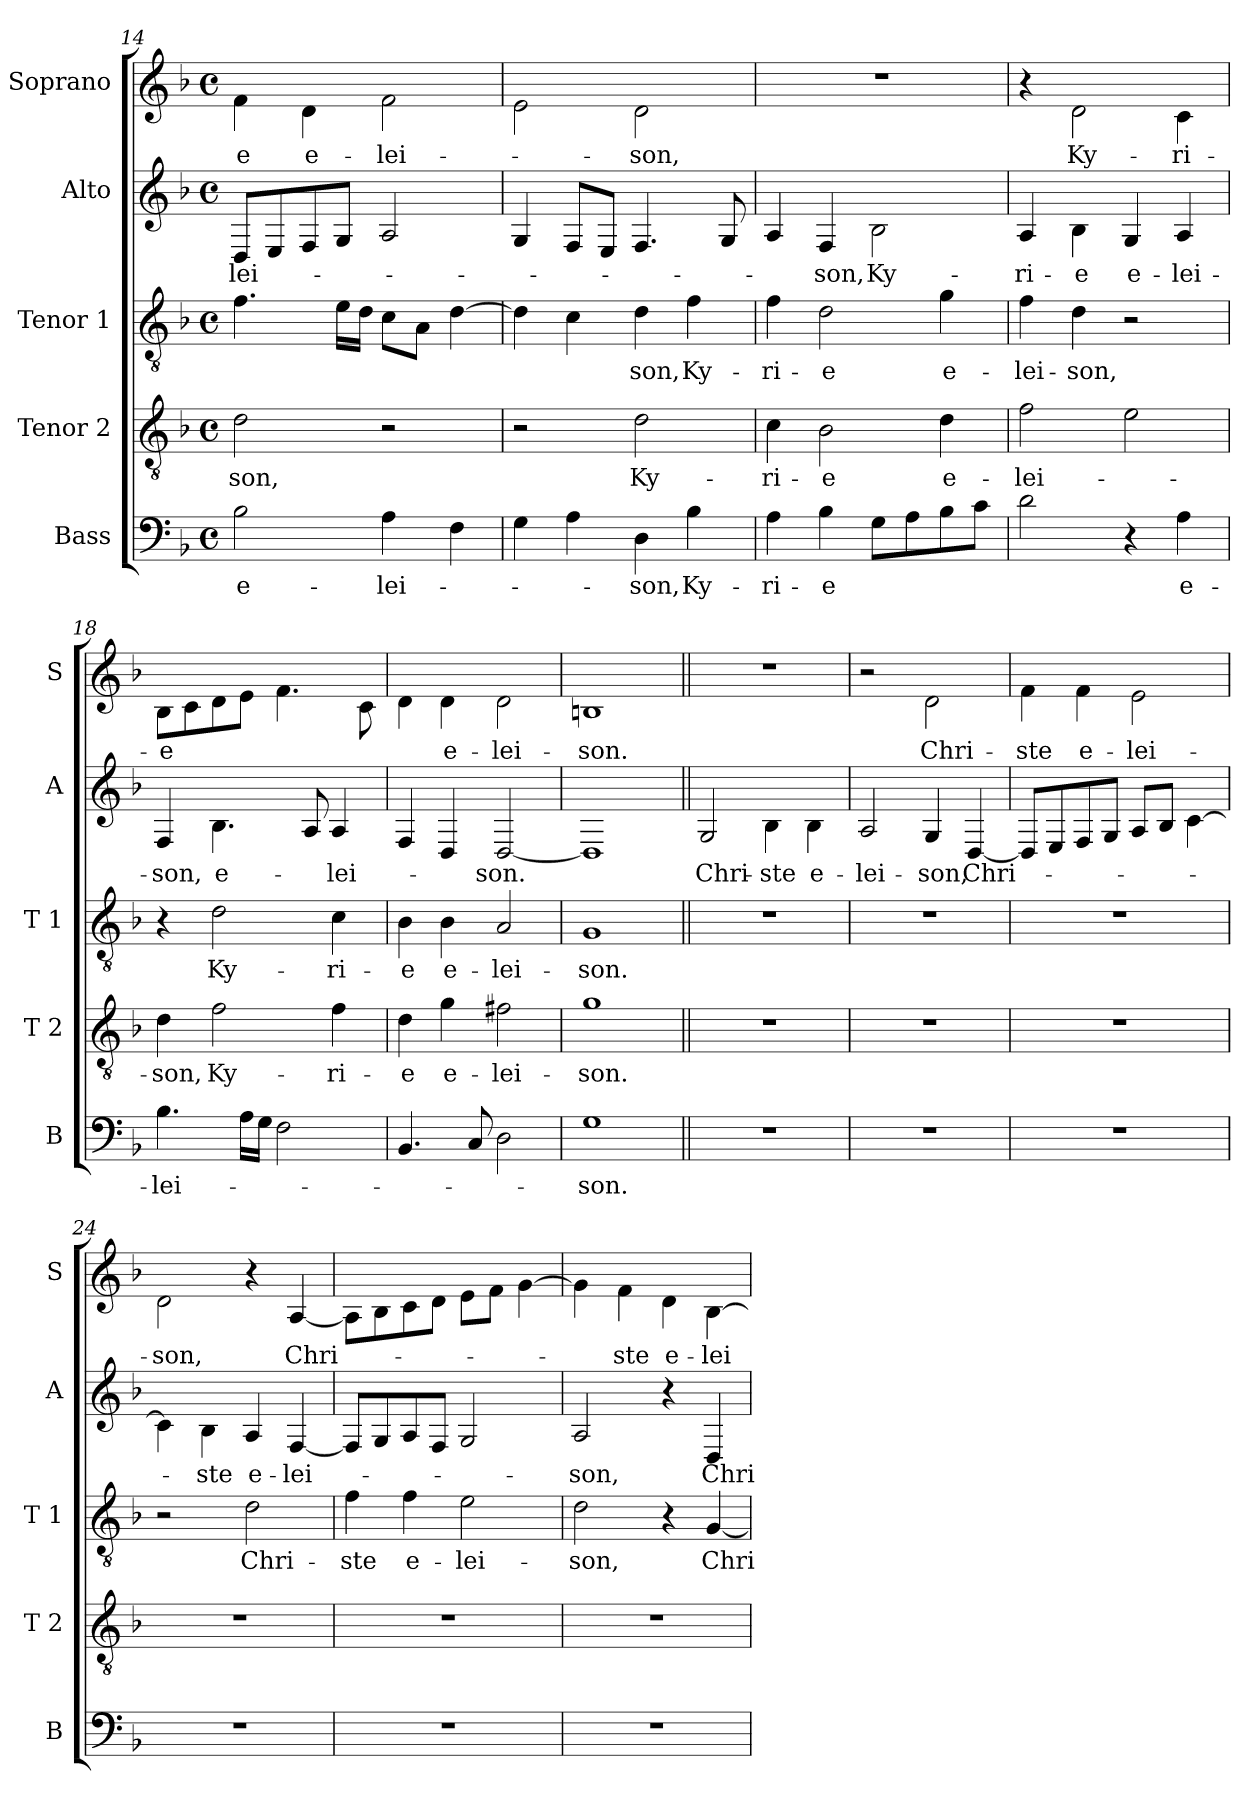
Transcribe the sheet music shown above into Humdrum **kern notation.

**kern	**text	**kern	**text	**kern	**text	**kern	**text	**kern	**text
*part5	*part5	*part4	*part4	*part3	*part3	*part2	*part2	*part1	*part1
*staff5	*staff5	*staff4	*staff4	*staff3	*staff3	*staff2	*staff2	*staff1	*staff1
*I"Bass	*	*I"Tenor 2	*	*I"Tenor 1	*	*I"Alto	*	*I"Soprano	*
*I'B	*	*I'T 2	*	*I'T 1	*	*I'A	*	*I'S	*
*clefF4	*	*clefGv2	*	*clefGv2	*	*clefG2	*	*clefG2	*
*	*	*	*	*	*	*ITrd-7c-12	*	*ITrd-7c-12	*
*k[b-]	*	*k[b-]	*	*k[b-]	*	*k[b-]	*	*k[b-]	*
*d:	*	*d:	*	*d:	*	*d:	*	*d:	*
*M4/4	*	*M4/4	*	*M4/4	*	*M4/4	*	*M4/4	*
*met(c)	*	*met(c)	*	*met(c)	*	*met(c)	*	*met(c)	*
=14	=14	=14	=14	=14	=14	=14	=14	=14	=14
2B-\	e-	2d\	-son,	4.f\	.	8d/L	-lei-	4ff\	-e
.	.	.	.	.	.	8e/	.	.	.
.	.	.	.	.	.	8f/	.	4dd\	e-
.	.	.	.	16e\LL	.	8g/J	.	.	.
.	.	.	.	16d\JJ	.	.	.	.	.
4A\	-lei-	2r	.	8c\L	.	2a/	.	2ff\	-lei-
.	.	.	.	8A\J	.	.	.	.	.
4F\	.	.	.	[4d\	.	.	.	.	.
=15	=15	=15	=15	=15	=15	=15	=15	=15	=15
4G\	.	2r	.	4d\]	.	4g/	.	2ee\	.
4A\	.	.	.	4c\	.	8f/L	.	.	.
.	.	.	.	.	.	8e/J	.	.	.
4D\	-son,	2d\	Ky-	4d\	-son,	4.f/	.	2dd\	-son,
4B-\	Ky-	.	.	4f\	Ky-	.	.	.	.
.	.	.	.	.	.	8g/	.	.	.
=16	=16	=16	=16	=16	=16	=16	=16	=16	=16
4A\	-ri-	4c\	-ri-	4f\	-ri-	4a/	.	1r	.
4B-\	-e	2B-\	-e	2d\	-e	4f/	-son,	.	.
8G\L	.	.	.	.	.	2b-\	Ky-	.	.
8A\	.	.	.	.	.	.	.	.	.
8B-\	.	4d\	e-	4g\	e-	.	.	.	.
8c\J	.	.	.	.	.	.	.	.	.
=17	=17	=17	=17	=17	=17	=17	=17	=17	=17
2d\	.	2f\	-lei-	4f\	-lei-	4a/	-ri-	4r	.
.	.	.	.	4d\	-son,	4b-\	-e	2dd\	Ky-
4r	.	2e\	.	2r	.	4g/	e-	.	.
4A\	e-	.	.	.	.	4a/	-lei-	4cc\	-ri-
!!LO:LB:g=z
=18	=18	=18	=18	=18	=18	=18	=18	=18	=18
4.B-\	-lei-	4d\	-son,	4r	.	4f/	-son,	8b-\L	-e
.	.	.	.	.	.	.	.	8cc\	.
.	.	2f\	Ky-	2d\	Ky-	4.b-\	e-	8dd\	.
16A\LL	.	.	.	.	.	.	.	8ee\J	.
16G\JJ	.	.	.	.	.	.	.	.	.
2F\	.	.	.	.	.	.	.	4.ff\	.
.	.	.	.	.	.	8a/	.	.	.
.	.	4f\	-ri-	4c\	-ri-	4a/	-lei-	.	.
.	.	.	.	.	.	.	.	8cc\	.
=19	=19	=19	=19	=19	=19	=19	=19	=19	=19
4.BB-/	.	4d\	-e	4B-\	-e	4f/	.	4dd\	.
.	.	4g\	e-	4B-\	e-	4d/	.	4dd\	e-
8C/	.	.	.	.	.	.	.	.	.
2D\	.	2f#X\	-lei-	2A/	-lei-	[2d/	-son.	2dd\	-lei-
=20	=20	=20	=20	=20	=20	=20	=20	=20	=20
1G	-son.	1g	-son.	1G	-son.	1d]	.	1bn	-son.
=21||	=21||	=21||	=21||	=21||	=21||	=21||	=21||	=21||	=21||
1r	.	1r	.	1r	.	2g/	Chri-	1r	.
.	.	.	.	.	.	4b-\	-ste	.	.
.	.	.	.	.	.	4b-\	e-	.	.
=22	=22	=22	=22	=22	=22	=22	=22	=22	=22
1r	.	1r	.	1r	.	2a/	-lei-	2r	.
.	.	.	.	.	.	4g/	-son,	2dd\	Chri-
.	.	.	.	.	.	[4d/	Chri-	.	.
=23	=23	=23	=23	=23	=23	=23	=23	=23	=23
1r	.	1r	.	1r	.	8d/L]	.	4ff\	-ste
.	.	.	.	.	.	8e/	.	.	.
.	.	.	.	.	.	8f/	.	4ff\	e-
.	.	.	.	.	.	8g/J	.	.	.
.	.	.	.	.	.	8a/L	.	2ee\	-lei-
.	.	.	.	.	.	8b-/J	.	.	.
.	.	.	.	.	.	[4cc\	.	.	.
!!LO:PB:g=z
=24	=24	=24	=24	=24	=24	=24	=24	=24	=24
1r	.	1r	.	2r	.	4cc\]	.	2dd\	-son,
.	.	.	.	.	.	4b-\	-ste	.	.
.	.	.	.	2d\	Chri-	4a/	e-	4r	.
.	.	.	.	.	.	[4f/	-lei-	[4a/	Chri-
=25	=25	=25	=25	=25	=25	=25	=25	=25	=25
1r	.	1r	.	4f\	-ste	8f/L]	.	8a\L]	.
.	.	.	.	.	.	8g/	.	8b-\	.
.	.	.	.	4f\	e-	8a/	.	8cc\	.
.	.	.	.	.	.	8f/J	.	8dd\J	.
.	.	.	.	2e\	-lei-	2g/	.	8ee\L	.
.	.	.	.	.	.	.	.	8ff\J	.
.	.	.	.	.	.	.	.	[4gg\	.
=26	=26	=26	=26	=26	=26	=26	=26	=26	=26
1r	.	1r	.	2d\	-son,	2a/	-son,	4gg\]	.
.	.	.	.	.	.	.	.	4ff\	-ste
.	.	.	.	4r	.	4r	.	4dd\	e-
.	.	.	.	[4G/	Chri-	4d/	Chri-	[4b-\	-lei-
=	=	=	=	=	=	=	=	=	=
*-	*-	*-	*-	*-	*-	*-	*-	*-	*-
